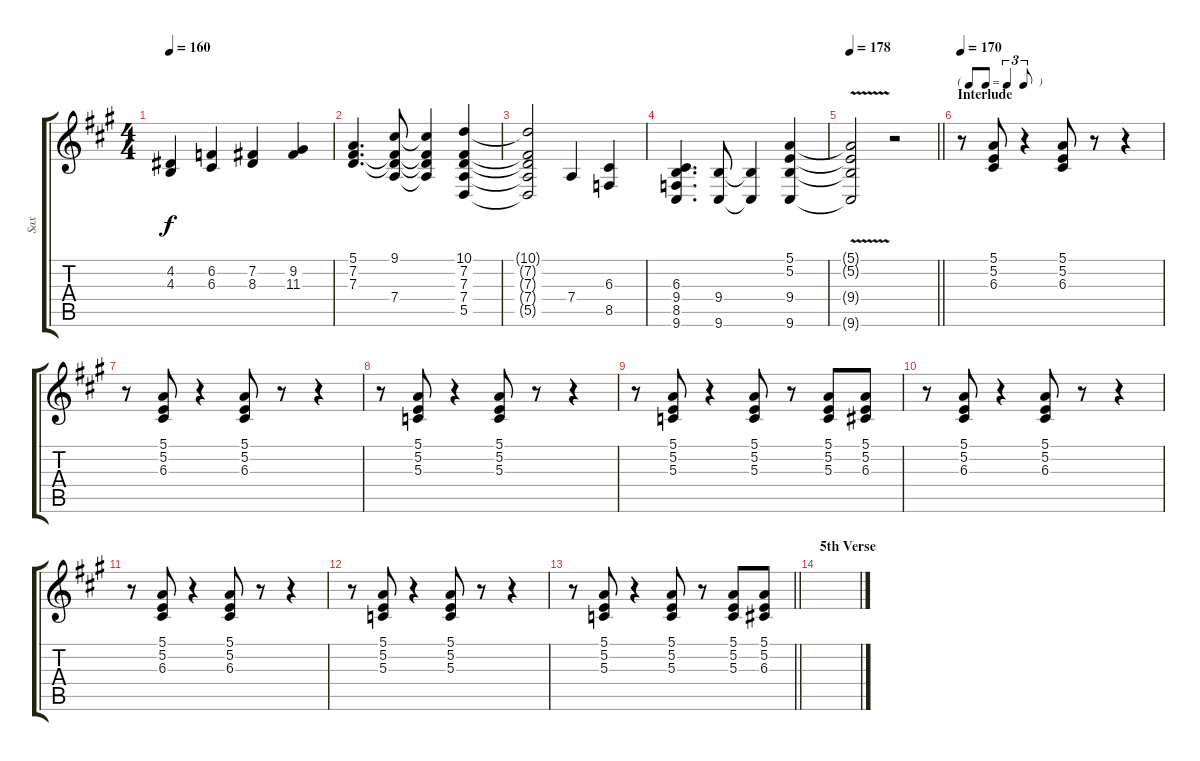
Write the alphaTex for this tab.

\track ("Sax" "Sax") {instrument altosax}
\staff {score tabs}
\tuning (E4 B3 G3 D3 A2 E2) {hide}
\ts (4 4)
\tempo 160
\clef g2
\ks a
(4.2 4.3).4{dy f} (6.2 6.3).4 (7.2 8.3).4 (9.2 11.3).4 |
(5.1 7.2 7.3).4{d} (9.1 7.2{t} 7.3{t} 7.4).8 (9.1{t} 7.2{t} 7.3{t} 7.4{t}).4 (10.1 7.2 7.3 7.4 5.5).4 |
(10.1{t} 7.2{t} 7.3{t} 7.4{t} 5.5{t}).2 7.4.4 (6.3 8.5).4 |
(6.3 9.4 8.5 9.6).4{d} (9.4 9.6).8 (9.4{t} 9.6{t}).4 (5.1 5.2 9.4 9.6).4 |
\tempo 178
\barLineRight lightlight
(5.1{v t} 5.2{t} 9.4{t} 9.6{t}).2 r.2 |
\tf triplet8th
\section ("" "Interlude")
\tempo 170
r.8 (5.1 5.2 6.3).8 r.4 (5.1 5.2 6.3).8 r.8 r.4 |
r.8 (5.1 5.2 6.3).8 r.4 (5.1 5.2 6.3).8 r.8 r.4 |
r.8 (5.1 5.2 5.3).8 r.4 (5.1 5.2 5.3).8 r.8 r.4 |
r.8 (5.1 5.2 5.3).8 r.4 (5.1 5.2 5.3).8 r.8 (5.1 5.2 5.3).8 (5.1 5.2 6.3).8 |
r.8 (5.1 5.2 6.3).8 r.4 (5.1 5.2 6.3).8 r.8 r.4 |
r.8 (5.1 5.2 6.3).8 r.4 (5.1 5.2 6.3).8 r.8 r.4 |
r.8 (5.1 5.2 5.3).8 r.4 (5.1 5.2 5.3).8 r.8 r.4 |
\barLineRight lightlight
r.8 (5.1 5.2 5.3).8 r.4 (5.1 5.2 5.3).8 r.8 (5.1 5.2 5.3).8 (5.1 5.2 6.3).8 |
\section ("" "5th Verse")
